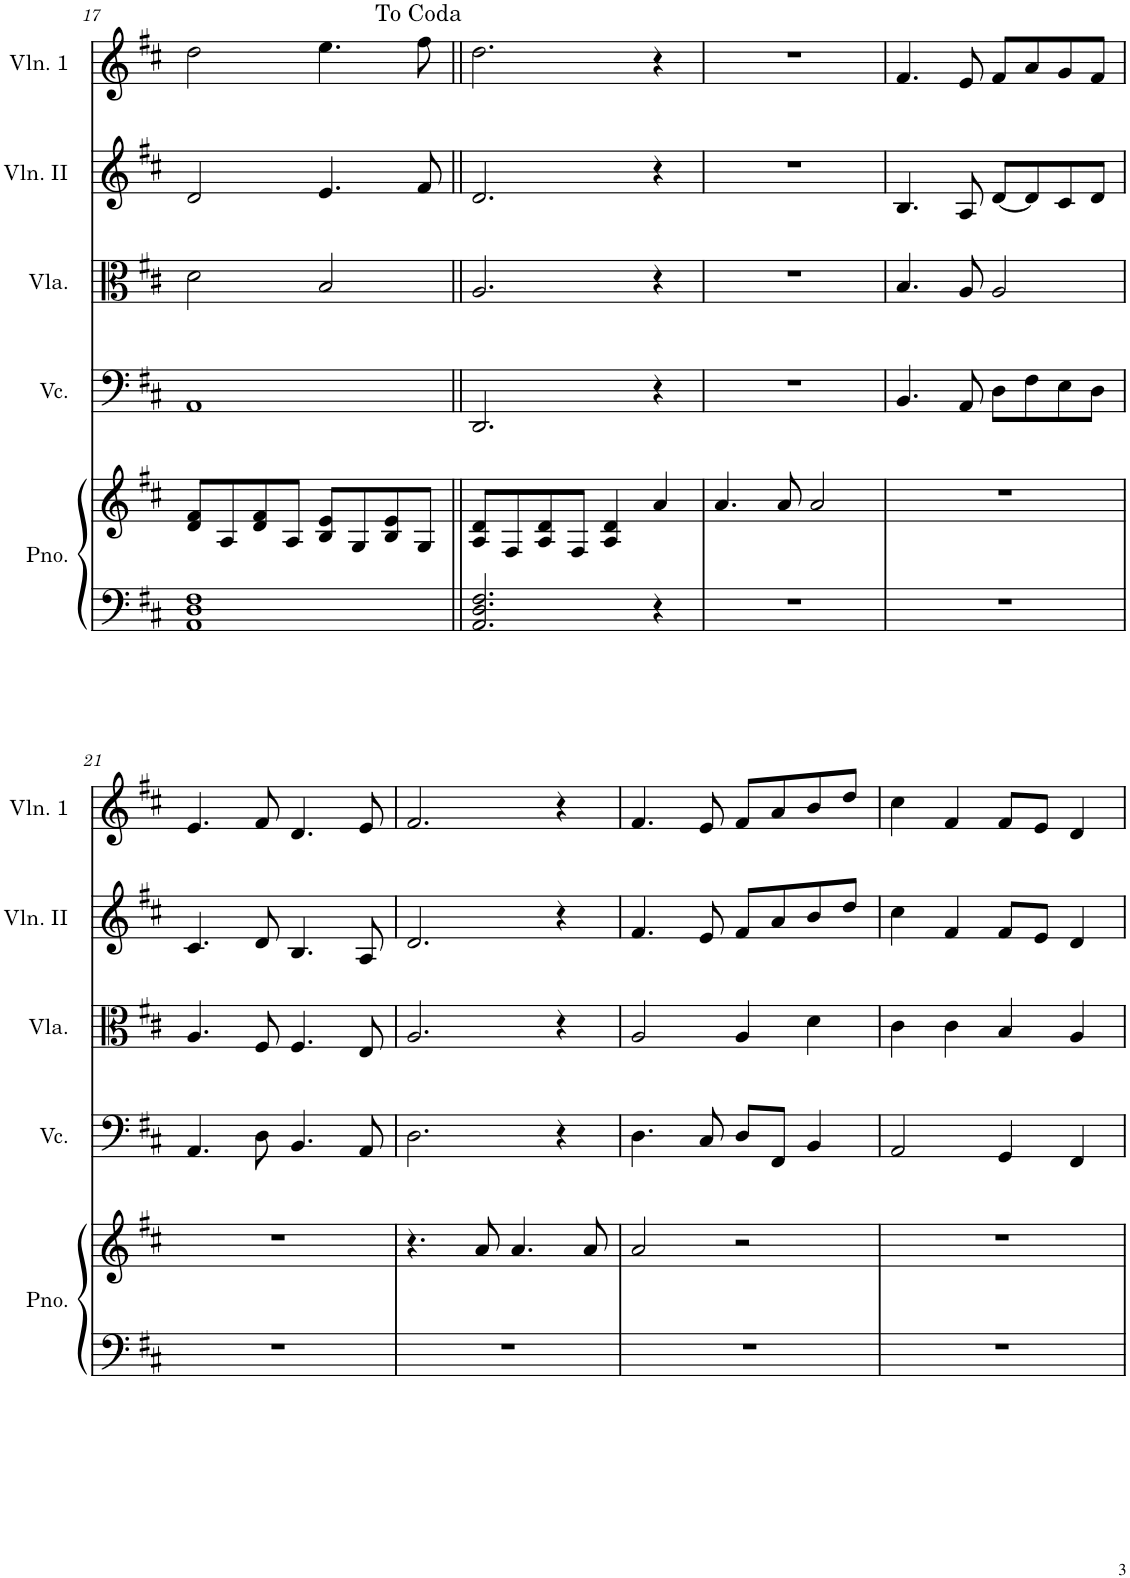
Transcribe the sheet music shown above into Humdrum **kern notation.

**kern	**kern	**kern	**kern	**kern	**kern
*part5	*part5	*part4	*part3	*part2	*part1
*staff6	*staff5	*staff4	*staff3	*staff2	*staff1
*I"Piano	*	*I"ViolonCello	*I"Viola	*I"Violin II	*I"Violin I
*I'Pno.	*	*I'Vc.	*I'Vla.	*I'Vln. II	*I'Vln. 1
!!LO:PB:g=z
*clefF4	*clefG2	*clefF4	*clefC3	*clefG2	*clefG2
*k[f#c#]	*k[f#c#]	*k[f#c#]	*k[f#c#]	*k[f#c#]	*k[f#c#]
*M4/4	*M4/4	*M4/4	*M4/4	*M4/4	*M4/4
=17	=17	=17	=17	=17	=17
1AA 1D 1F#	8d/ 8f#/L	1AA	2d\	2d/	2dd\
.	8A/	.	.	.	.
.	8d/ 8f#/	.	.	.	.
.	8A/J	.	.	.	.
.	8B/ 8e/L	.	2B/	4.e/	4.ee\
.	8G/	.	.	.	.
.	8B/ 8e/	.	.	.	.
.	8G/J	.	.	8f#/	8ff#\
=18||	=18||	=18||	=18||	=18||	=18||
2.AA/ 2.D/ 2.F#/	8A/ 8d/L	2.DD/	2.A/	2.d/	2.dd\
.	8F#/	.	.	.	.
.	8A/ 8d/	.	.	.	.
.	8F#/J	.	.	.	.
.	4A/ 4d/	.	.	.	.
4r	4a/	4r	4r	4r	4r
=19	=19	=19	=19	=19	=19
1r	4.a/	1r	1r	1r	1r
.	8a/	.	.	.	.
.	2a/	.	.	.	.
=20	=20	=20	=20	=20	=20
1r	1r	4.BB/	4.B/	4.B/	4.f#/
.	.	8AA/	8A/	8A/	8e/
.	.	8D\L	2A/	[8d/L	8f#/L
.	.	8F#\	.	8d/]	8a/
.	.	8E\	.	8c#/	8g/
.	.	8D\J	.	8d/J	8f#/J
!!LO:LB:g=z
=21	=21	=21	=21	=21	=21
1r	1r	4.AA/	4.A/	4.c#/	4.e/
.	.	8D\	8F#/	8d/	8f#/
.	.	4.BB/	4.F#/	4.B/	4.d/
.	.	8AA/	8E/	8A/	8e/
=22	=22	=22	=22	=22	=22
1r	4.r	2.D\	2.A/	2.d/	2.f#/
.	8a/	.	.	.	.
.	4.a/	.	.	.	.
.	.	4r	4r	4r	4r
.	8a/	.	.	.	.
=23	=23	=23	=23	=23	=23
1r	2a/	4.D\	2A/	4.f#/	4.f#/
.	.	8C#/	.	8e/	8e/
.	2r	8D/L	4A/	8f#/L	8f#/L
.	.	8FF#/J	.	8a/	8a/
.	.	4BB/	4d\	8b/	8b/
.	.	.	.	8dd/J	8dd/J
=24	=24	=24	=24	=24	=24
1r	1r	2AA/	4c#\	4cc#\	4cc#\
.	.	.	4c#\	4f#/	4f#/
.	.	4GG/	4B/	8f#/L	8f#/L
.	.	.	.	8e/J	8e/J
.	.	4FF#/	4A/	4d/	4d/
=	=	=	=	=	=
*-	*-	*-	*-	*-	*-
